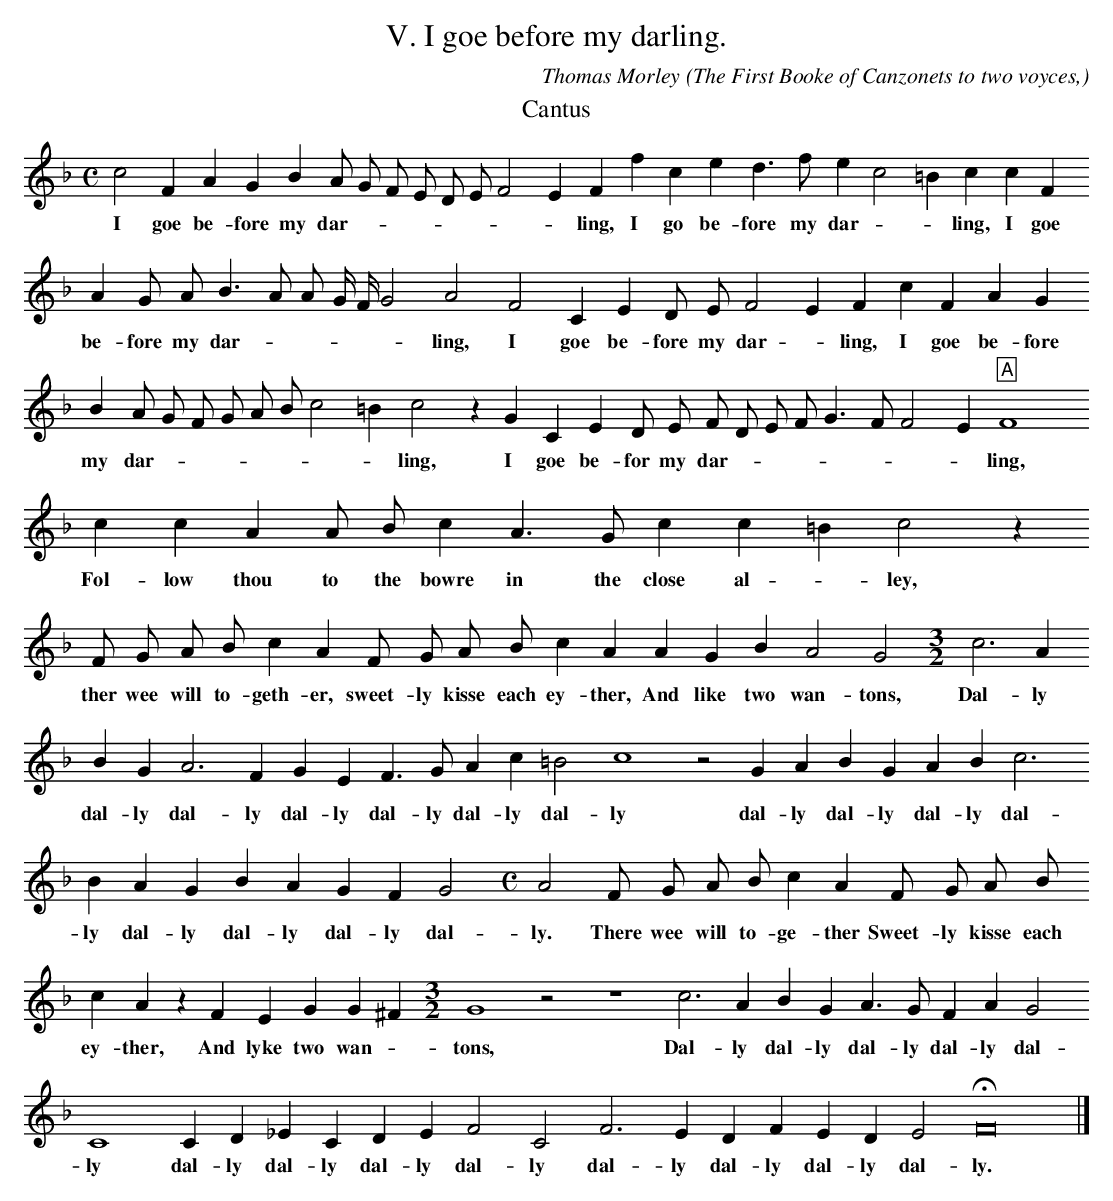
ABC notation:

X:1
O: The First Booke of Canzonets to two voyces,
T:V. I goe before my darling.
C: Thomas Morley
M:C
K:F
L:1/8
T:Cantus
M:C
L:1/8
c4 F2 A2 G2 B2 A G F E D E F4 E2 F2 f2 c2 e2 d3 f \
w: I goe be- fore my dar- * _ _ _ _ _ _ ling, I go be- fore my
   e2 c4 =B2 c2   c2 F2 A2  G   A   B3 A A \
w: dar - * ling, I goe be- fore my dar - *
L:1/16
   G F G8 A8   F8 C4  E4 \
w: _ _ _ ling, I goe be-
L:1/8
D E F4 E2 F2 c2 F2 A2 G2 B2 A G F G A B c4 =B2 c4 z2 G2 C2 E2 D E F D E F G3 F \
w: fore my dar - ling, I goe be- fore my dar - * _ _ _ _ _ ling, I  goe be- for my dar - * _ _ _ _
   F4 E2 "A"F8 c2 c2 A2 A B c2 A3 G c2 c2 =B2 c4 z2
w: _ _   ling, Fol- low thou to the bowre in the close al -  ley,
F G A B c2 A2 F G \
w:ther wee will to- geth- er, sweet- ly
A B c2 A2 A2 G2 B2 A4 G4 \
w:kisse each ey- ther, And like two wan- tons,
M: 3/2
L:1/8
c6 A2 B2 G2 A6 F2 G2 E2 F3 G A2 c2 =B4 c8 z4 \
w:Dal- ly dal- ly dal- ly dal- ly dal- ly dal- ly dal- ly
G2 A2 B2 G2 A2 B2 c6 B2 A2 G2 B2 A2 G2 F2 G4 \
w:dal- ly dal- ly dal- ly dal- ly dal- ly dal- ly dal- ly dal-
M:C
L:1/8
A4 F G A B c2 A2 \
w:ly.  There wee will to- ge- ther
F G A B c2 A2 z2 F2 E2 G2 G2 ^F2 \
w:Sweet- ly kisse each ey- ther, And lyke two wan -
M:3/2
L:1/8
G8 z4 z12 c6 A2 B2 G2 A3 G F2 A2 \
w:tons, Dal- ly dal- ly dal- ly dal- ly
G4 C8 C2 D2 _E2 C2 D2 E2 F4 C4 F6 E2 D2 F2 E2 D2 E4 HF16|]
w:dal- ly dal- ly dal- ly dal- ly dal- ly dal- ly dal- ly dal- ly dal- ly.
